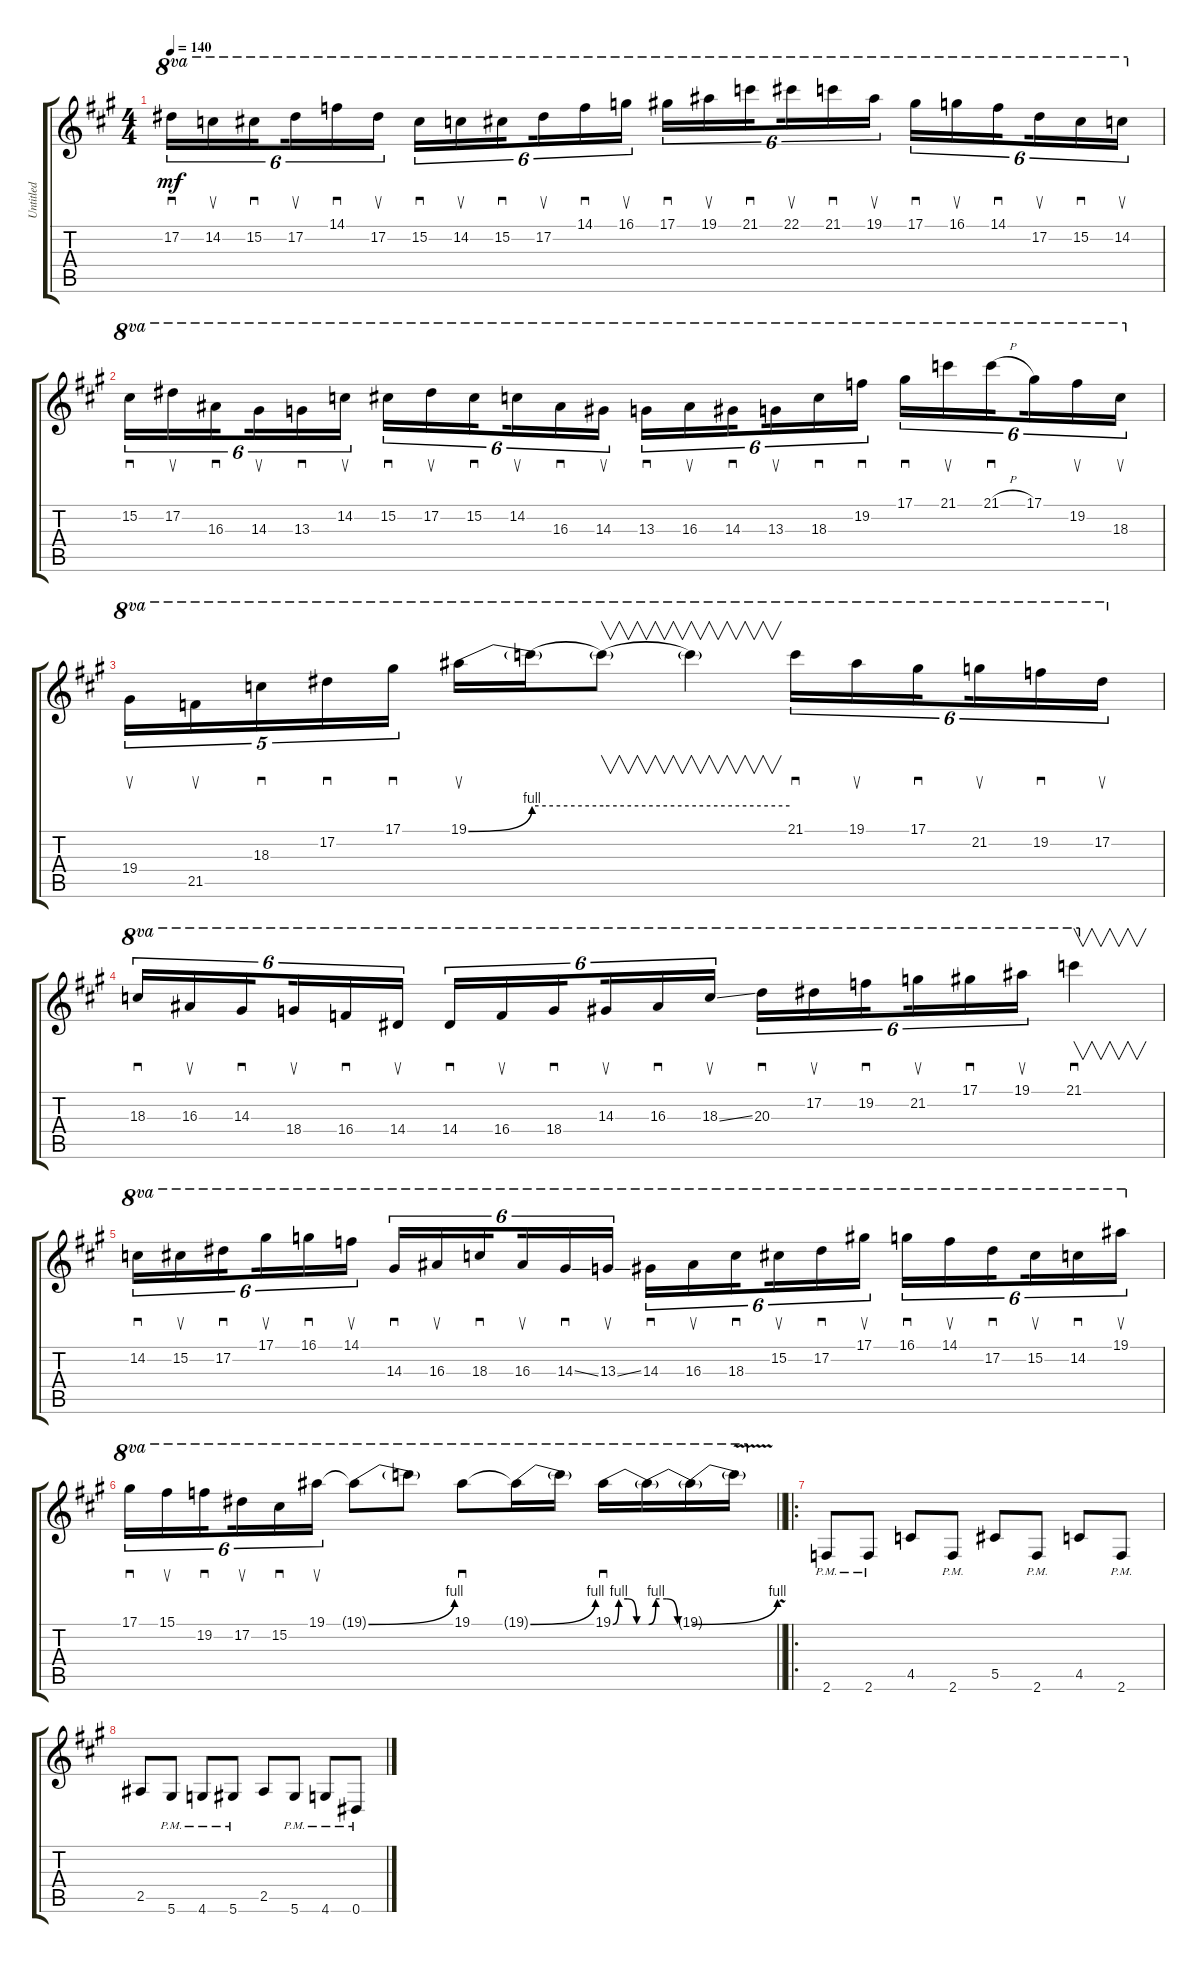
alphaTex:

\track ("Untitled" "Untitled") {instrument distortionguitar}
\staff {score tabs}
\tuning (Eb4 Bb3 Gb3 Db3 Ab2 Eb2) {hide}
\ts (4 4)
\tempo 140
\clef g2
\ks a
17.2.16{sd tu (6 4) ot 8va dy mf} 14.2.16{su tu (6 4) ot 8va} 15.2.16{sd tu (6 4) ot 8va beam splitsecondary} 17.2.16{su tu (6 4) ot 8va} 14.1.16{sd tu (6 4) ot 8va} 17.2.16{su tu (6 4) ot 8va} 15.2.16{sd tu (6 4) ot 8va} 14.2.16{su tu (6 4) ot 8va} 15.2.16{sd tu (6 4) ot 8va beam splitsecondary} 17.2.16{su tu (6 4) ot 8va} 14.1.16{sd tu (6 4) ot 8va} 16.1.16{su tu (6 4) ot 8va} 17.1.16{sd tu (6 4) ot 8va} 19.1.16{su tu (6 4) ot 8va} 21.1.16{sd tu (6 4) ot 8va beam splitsecondary} 22.1.16{su tu (6 4) ot 8va} 21.1.16{sd tu (6 4) ot 8va} 19.1.16{su tu (6 4) ot 8va} 17.1.16{sd tu (6 4) ot 8va} 16.1.16{su tu (6 4) ot 8va} 14.1.16{sd tu (6 4) ot 8va beam splitsecondary} 17.2.16{su tu (6 4) ot 8va} 15.2.16{sd tu (6 4) ot 8va} 14.2.16{su tu (6 4) ot 8va} |
15.2.16{sd tu (6 4) ot 8va} 17.2.16{su tu (6 4) ot 8va} 16.3.16{sd tu (6 4) ot 8va beam splitsecondary} 14.3.16{su tu (6 4) ot 8va} 13.3.16{sd tu (6 4) ot 8va} 14.2.16{su tu (6 4) ot 8va} 15.2.16{sd tu (6 4) ot 8va} 17.2.16{su tu (6 4) ot 8va} 15.2.16{sd tu (6 4) ot 8va beam splitsecondary} 14.2.16{su tu (6 4) ot 8va} 16.3.16{sd tu (6 4) ot 8va} 14.3.16{su tu (6 4) ot 8va} 13.3.16{sd tu (6 4) ot 8va} 16.3.16{su tu (6 4) ot 8va} 14.3.16{sd tu (6 4) ot 8va beam splitsecondary} 13.3.16{su tu (6 4) ot 8va} 18.3.16{sd tu (6 4) ot 8va} 19.2.16{sd tu (6 4) ot 8va} 17.1.16{sd tu (6 4) ot 8va} 21.1.16{su tu (6 4) ot 8va} 21.1{h}.16{sd tu (6 4) ot 8va beam splitsecondary} 17.1.16{tu (6 4) ot 8va} 19.2.16{su tu (6 4) ot 8va} 18.3.16{su tu (6 4) ot 8va} |
19.4.16{su tu (5 4) ot 8va} 21.5.16{su tu (5 4) ot 8va} 18.3.16{sd tu (5 4) ot 8va} 17.2.16{sd tu (5 4) ot 8va} 17.1.16{sd tu (5 4) ot 8va} 19.1{be (bend 0 0 60 4)}.16{su ot 8va} 19.1{be (hold 0 4 60 4) t}.16{ot 8va} 19.1{be (hold 0 4 60 4) t}.8{v ot 8va} 19.1{t}.4{v ot 8va} 21.1.16{sd tu (6 4) ot 8va} 19.1.16{su tu (6 4) ot 8va} 17.1.16{sd tu (6 4) ot 8va beam splitsecondary} 21.2.16{su tu (6 4) ot 8va} 19.2.16{sd tu (6 4) ot 8va} 17.2.16{su tu (6 4) ot 8va} |
18.3.16{sd tu (6 4) ot 8va} 16.3.16{su tu (6 4) ot 8va} 14.3.16{sd tu (6 4) ot 8va beam splitsecondary} 18.4.16{su tu (6 4) ot 8va} 16.4.16{sd tu (6 4) ot 8va} 14.4.16{su tu (6 4) ot 8va} 14.4.16{sd tu (6 4) ot 8va} 16.4.16{su tu (6 4) ot 8va} 18.4.16{sd tu (6 4) ot 8va beam splitsecondary} 14.3.16{su tu (6 4) ot 8va} 16.3.16{sd tu (6 4) ot 8va} 18.3{ss}.16{su tu (6 4) ot 8va} 20.3.16{sd tu (6 4) ot 8va} 17.2.16{su tu (6 4) ot 8va} 19.2.16{sd tu (6 4) ot 8va beam splitsecondary} 21.2.16{su tu (6 4) ot 8va} 17.1.16{sd tu (6 4) ot 8va} 19.1.16{su tu (6 4) ot 8va} 21.1.4{v sd ot 8va} |
14.2.16{sd tu (6 4) ot 8va} 15.2.16{su tu (6 4) ot 8va} 17.2.16{sd tu (6 4) ot 8va beam splitsecondary} 17.1.16{su tu (6 4) ot 8va} 16.1.16{sd tu (6 4) ot 8va} 14.1.16{su tu (6 4) ot 8va} 14.3.16{sd tu (6 4) ot 8va} 16.3.16{su tu (6 4) ot 8va} 18.3.16{sd tu (6 4) ot 8va beam splitsecondary} 16.3.16{su tu (6 4) ot 8va} 14.3{ss}.16{sd tu (6 4) ot 8va} 13.3{ss}.16{su tu (6 4) ot 8va} 14.3.16{sd tu (6 4) ot 8va} 16.3.16{su tu (6 4) ot 8va} 18.3.16{sd tu (6 4) ot 8va beam splitsecondary} 15.2.16{su tu (6 4) ot 8va} 17.2.16{sd tu (6 4) ot 8va} 17.1.16{su tu (6 4) ot 8va} 16.1.16{sd tu (6 4) ot 8va} 14.1.16{su tu (6 4) ot 8va} 17.2.16{sd tu (6 4) ot 8va beam splitsecondary} 15.2.16{su tu (6 4) ot 8va} 14.2.16{sd tu (6 4) ot 8va} 19.1.16{su tu (6 4) ot 8va} |
\barLineRight lightlight
17.1.16{sd tu (6 4) ot 8va} 15.1.16{su tu (6 4) ot 8va} 19.2.16{sd tu (6 4) ot 8va beam splitsecondary} 17.2.16{su tu (6 4) ot 8va} 15.2.16{sd tu (6 4) ot 8va} 19.1.16{su tu (6 4) ot 8va} 19.1{be (bend 0 0 60 4) t}.8{ot 8va} 19.1{t}.8{ot 8va} 19.1.8{sd ot 8va} 19.1{be (bend 0 0 60 4) t}.16{ot 8va} 19.1{t}.16{ot 8va} 19.1{be (custom 0 0 10 4 25 4 40 0 60 0)}.16{sd ot 8va} 19.1{be (custom 0 0 10 4 25 4 40 0 60 0) t}.16{ot 8va} 19.1{be (bend 0 0 60 4) t}.16{ot 8va} 19.1{v t}.16{ot 8va} |
\ro
2.6{pm}.8 2.6{pm}.8 4.5.8 2.6{pm}.8 5.5.8 2.6{pm}.8 4.5.8 2.6{pm}.8 |
2.5.8 5.6{pm}.8 4.6{pm}.8 5.6{pm}.8 2.5.8 5.6{pm}.8 4.6{pm}.8 0.6{pm}.8
